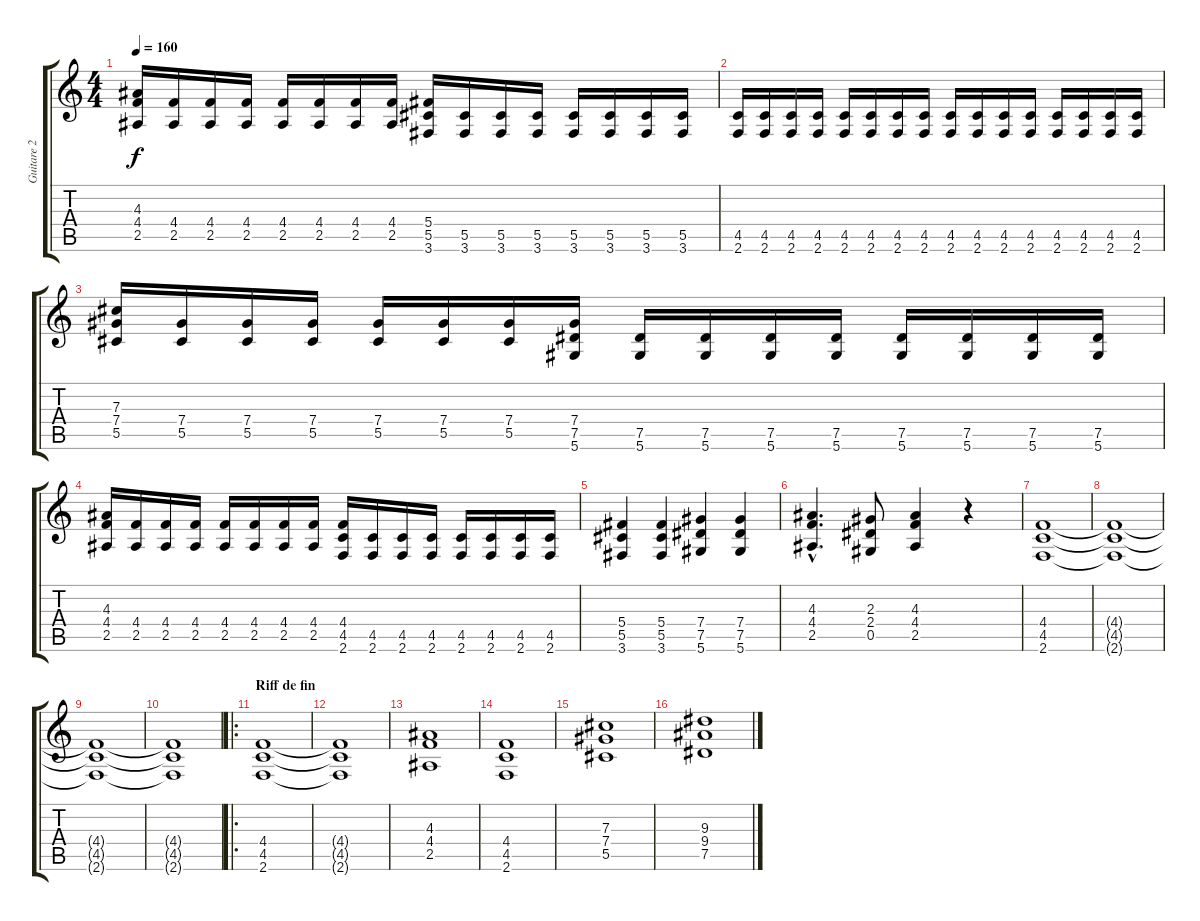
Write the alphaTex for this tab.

\track ("Guitare 2" "Guitare 2") {instrument distortionguitar}
\staff {score tabs}
\tuning (Eb4 Bb3 Gb3 Db3 Ab2 Eb2) {hide}
\ts (4 4)
\tempo 160
\clef g2
\ks c
(4.3 4.4 2.5).16{dy f} (4.4 2.5).16 (4.4 2.5).16 (4.4 2.5).16 (4.4 2.5).16 (4.4 2.5).16 (4.4 2.5).16 (4.4 2.5).16 (5.4 5.5 3.6).16 (5.5 3.6).16 (5.5 3.6).16 (5.5 3.6).16 (5.5 3.6).16 (5.5 3.6).16 (5.5 3.6).16 (5.5 3.6).16 |
(4.5 2.6).16 (4.5 2.6).16 (4.5 2.6).16 (4.5 2.6).16 (4.5 2.6).16 (4.5 2.6).16 (4.5 2.6).16 (4.5 2.6).16 (4.5 2.6).16 (4.5 2.6).16 (4.5 2.6).16 (4.5 2.6).16 (4.5 2.6).16 (4.5 2.6).16 (4.5 2.6).16 (4.5 2.6).16 |
(7.3 7.4 5.5).16 (7.4 5.5).16 (7.4 5.5).16 (7.4 5.5).16 (7.4 5.5).16 (7.4 5.5).16 (7.4 5.5).16 (7.4 7.5 5.6).16 (7.5 5.6).16 (7.5 5.6).16 (7.5 5.6).16 (7.5 5.6).16 (7.5 5.6).16 (7.5 5.6).16 (7.5 5.6).16 (7.5 5.6).16 |
(4.3 4.4 2.5).16 (4.4 2.5).16 (4.4 2.5).16 (4.4 2.5).16 (4.4 2.5).16 (4.4 2.5).16 (4.4 2.5).16 (4.4 2.5).16 (4.4 4.5 2.6).16 (4.5 2.6).16 (4.5 2.6).16 (4.5 2.6).16 (4.5 2.6).16 (4.5 2.6).16 (4.5 2.6).16 (4.5 2.6).16 |
(5.4 5.5 3.6).4 (5.4 5.5 3.6).4 (7.4 7.5 5.6).4 (7.4 7.5 5.6).4 |
(4.3{hac} 4.4{hac} 2.5{hac}).4{d} (2.3 2.4 0.5).8 (4.3 4.4 2.5).4 r.4 |
(4.4 4.5 2.6).1 |
(4.4{t} 4.5{t} 2.6{t}).1 |
(4.4{t} 4.5{t} 2.6{t}).1 |
(4.4{t} 4.5{t} 2.6{t}).1 |
\ro
\section ("" "Riff de fin")
(4.4 4.5 2.6).1 |
(4.4{t} 4.5{t} 2.6{t}).1 |
(4.3 4.4 2.5).1 |
(4.4 4.5 2.6).1 |
(7.3 7.4 5.5).1 |
(9.3 9.4 7.5).1
